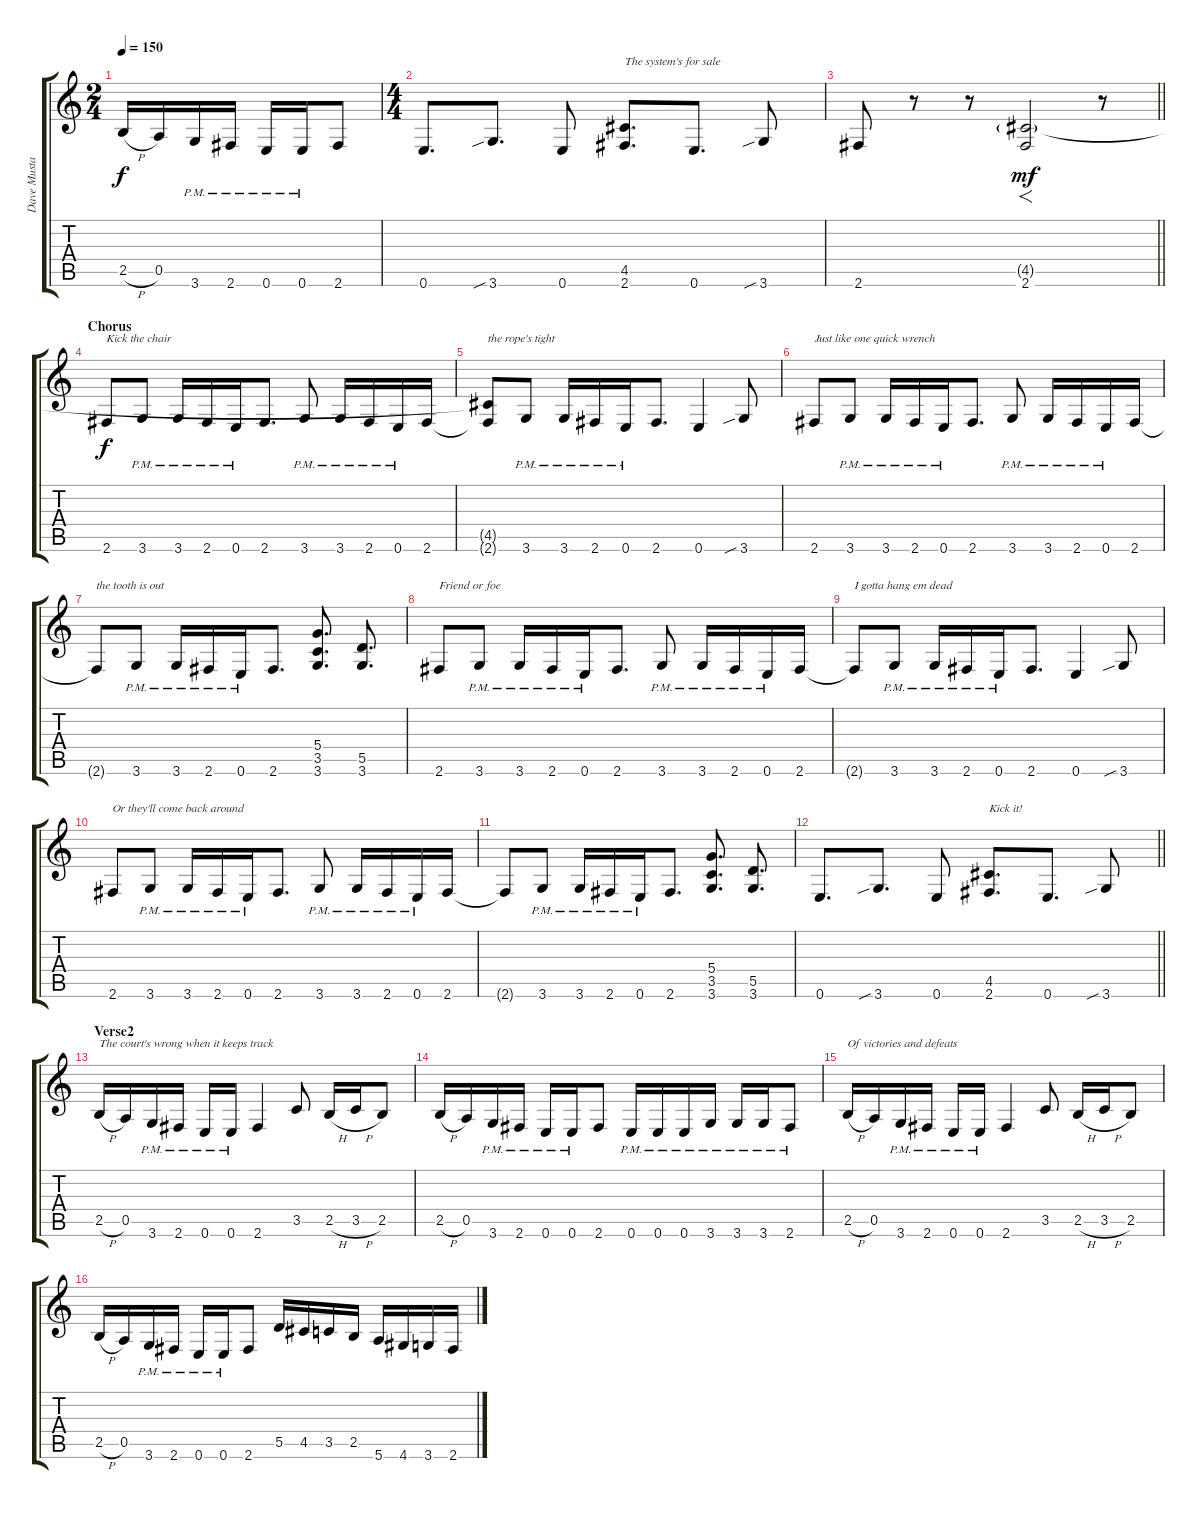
\track ("Dave Mustaine" "Dave Musta") {instrument distortionguitar}
\staff {score tabs}
\tuning (E4 B3 G3 D3 A2 E2) {hide}
\ts (2 4)
\tempo 150
\clef g2
\ks c
2.5{h}.16{dy f} 0.5.16 3.6{pm}.16 2.6{pm}.16 0.6{pm}.16 0.6{pm}.16 2.6.8 |
\ts (4 4)
0.6.8{d} 3.6{sib}.8{d} 0.6.8 (4.5 2.6).8{d txt "The system's for sale"} 0.6.8{d} 3.6{sib}.8 |
\barLineRight lightlight
2.6.8 r.8 r.8 (4.5{g} 2.6).2{f dy mf} r.8 |
\section ("" "Chorus")
2.6.8{txt "Kick the chair" dy f} 3.6{pm}.8 3.6{pm}.16 2.6{pm}.16 0.6{pm}.16 2.6.8{d} 3.6{pm}.8 3.6{pm}.16 2.6{pm}.16 0.6{pm}.16 2.6.16 |
(4.5{t} 2.6{t}).8{txt "the rope's tight"} 3.6{pm}.8 3.6{pm}.16 2.6{pm}.16 0.6{pm}.16 2.6.8{d} 0.6.4 3.6{sib}.8 |
2.6.8{txt "Just like one quick wrench"} 3.6{pm}.8 3.6{pm}.16 2.6{pm}.16 0.6{pm}.16 2.6.8{d} 3.6{pm}.8 3.6{pm}.16 2.6{pm}.16 0.6{pm}.16 2.6.16 |
2.6{t}.8{txt "the tooth is out"} 3.6{pm}.8 3.6{pm}.16 2.6{pm}.16 0.6{pm}.16 2.6.8{d} (5.4 3.5 3.6).8{d} (5.5 3.6).8{d} |
2.6.8{txt "Friend or foe"} 3.6{pm}.8 3.6{pm}.16 2.6{pm}.16 0.6{pm}.16 2.6.8{d} 3.6{pm}.8 3.6{pm}.16 2.6{pm}.16 0.6{pm}.16 2.6.16 |
2.6{t}.8{txt "I gotta hang em dead"} 3.6{pm}.8 3.6{pm}.16 2.6{pm}.16 0.6{pm}.16 2.6.8{d} 0.6.4 3.6{sib}.8 |
2.6.8{txt "Or they'll come back around"} 3.6{pm}.8 3.6{pm}.16 2.6{pm}.16 0.6{pm}.16 2.6.8{d} 3.6{pm}.8 3.6{pm}.16 2.6{pm}.16 0.6{pm}.16 2.6.16 |
2.6{t}.8 3.6{pm}.8 3.6{pm}.16 2.6{pm}.16 0.6{pm}.16 2.6.8{d} (5.4 3.5 3.6).8{d} (5.5 3.6).8{d} |
\barLineRight lightlight
0.6.8{d} 3.6{sib}.8{d} 0.6.8 (4.5 2.6).8{d txt "Kick it!"} 0.6.8{d} 3.6{sib}.8 |
\section ("" "Verse2")
2.5{h}.16{txt "The court's wrong when it keeps track"} 0.5.16 3.6{pm}.16 2.6{pm}.16 0.6{pm}.16 0.6{pm}.16 2.6.4 3.5.8 2.5{h}.16 3.5{h}.16 2.5.8 |
2.5{h}.16 0.5.16 3.6{pm}.16 2.6{pm}.16 0.6{pm}.16 0.6{pm}.16 2.6.8 0.6{pm}.16 0.6{pm}.16 0.6{pm}.16 3.6{pm}.16 3.6{pm}.16 3.6{pm}.16 2.6{pm}.8 |
2.5{h}.16{txt "Of victories and defeats"} 0.5.16 3.6{pm}.16 2.6{pm}.16 0.6{pm}.16 0.6{pm}.16 2.6.4 3.5.8 2.5{h}.16 3.5{h}.16 2.5.8 |
2.5{h}.16 0.5.16 3.6{pm}.16 2.6{pm}.16 0.6{pm}.16 0.6{pm}.16 2.6.8 5.5.16 4.5.16 3.5.16 2.5.16 5.6.16 4.6.16 3.6.16 2.6.16
